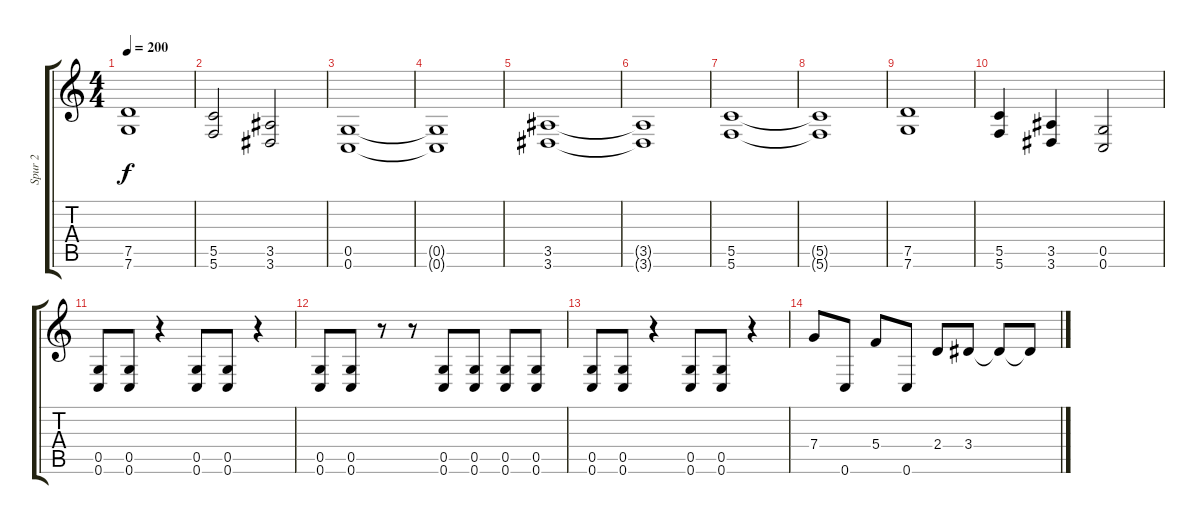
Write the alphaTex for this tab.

\track ("Spur 2" "Spur 2") {instrument distortionguitar}
\staff {score tabs}
\tuning (D4 A3 F3 C3 G2 C2) {hide}
\ts (4 4)
\tempo 200
\clef g2
\ks c
(7.5 7.6).1{dy f} |
(5.5 5.6).2 (3.5 3.6).2 |
(0.5 0.6).1 |
(0.5{t} 0.6{t}).1 |
(3.5 3.6).1 |
(3.5{t} 3.6{t}).1 |
(5.5 5.6).1 |
(5.5{t} 5.6{t}).1 |
(7.5 7.6).1 |
(5.5 5.6).4 (3.5 3.6).4 (0.5 0.6).2 |
(0.5 0.6).8 (0.5 0.6).8 r.4 (0.5 0.6).8 (0.5 0.6).8 r.4 |
(0.5 0.6).8 (0.5 0.6).8 r.8 r.8 (0.5 0.6).8 (0.5 0.6).8 (0.5 0.6).8 (0.5 0.6).8 |
(0.5 0.6).8 (0.5 0.6).8 r.4 (0.5 0.6).8 (0.5 0.6).8 r.4 |
7.4.8 0.6.8 5.4.8 0.6.8 2.4.8 3.4.8 3.4{t}.8 3.4{t}.8
